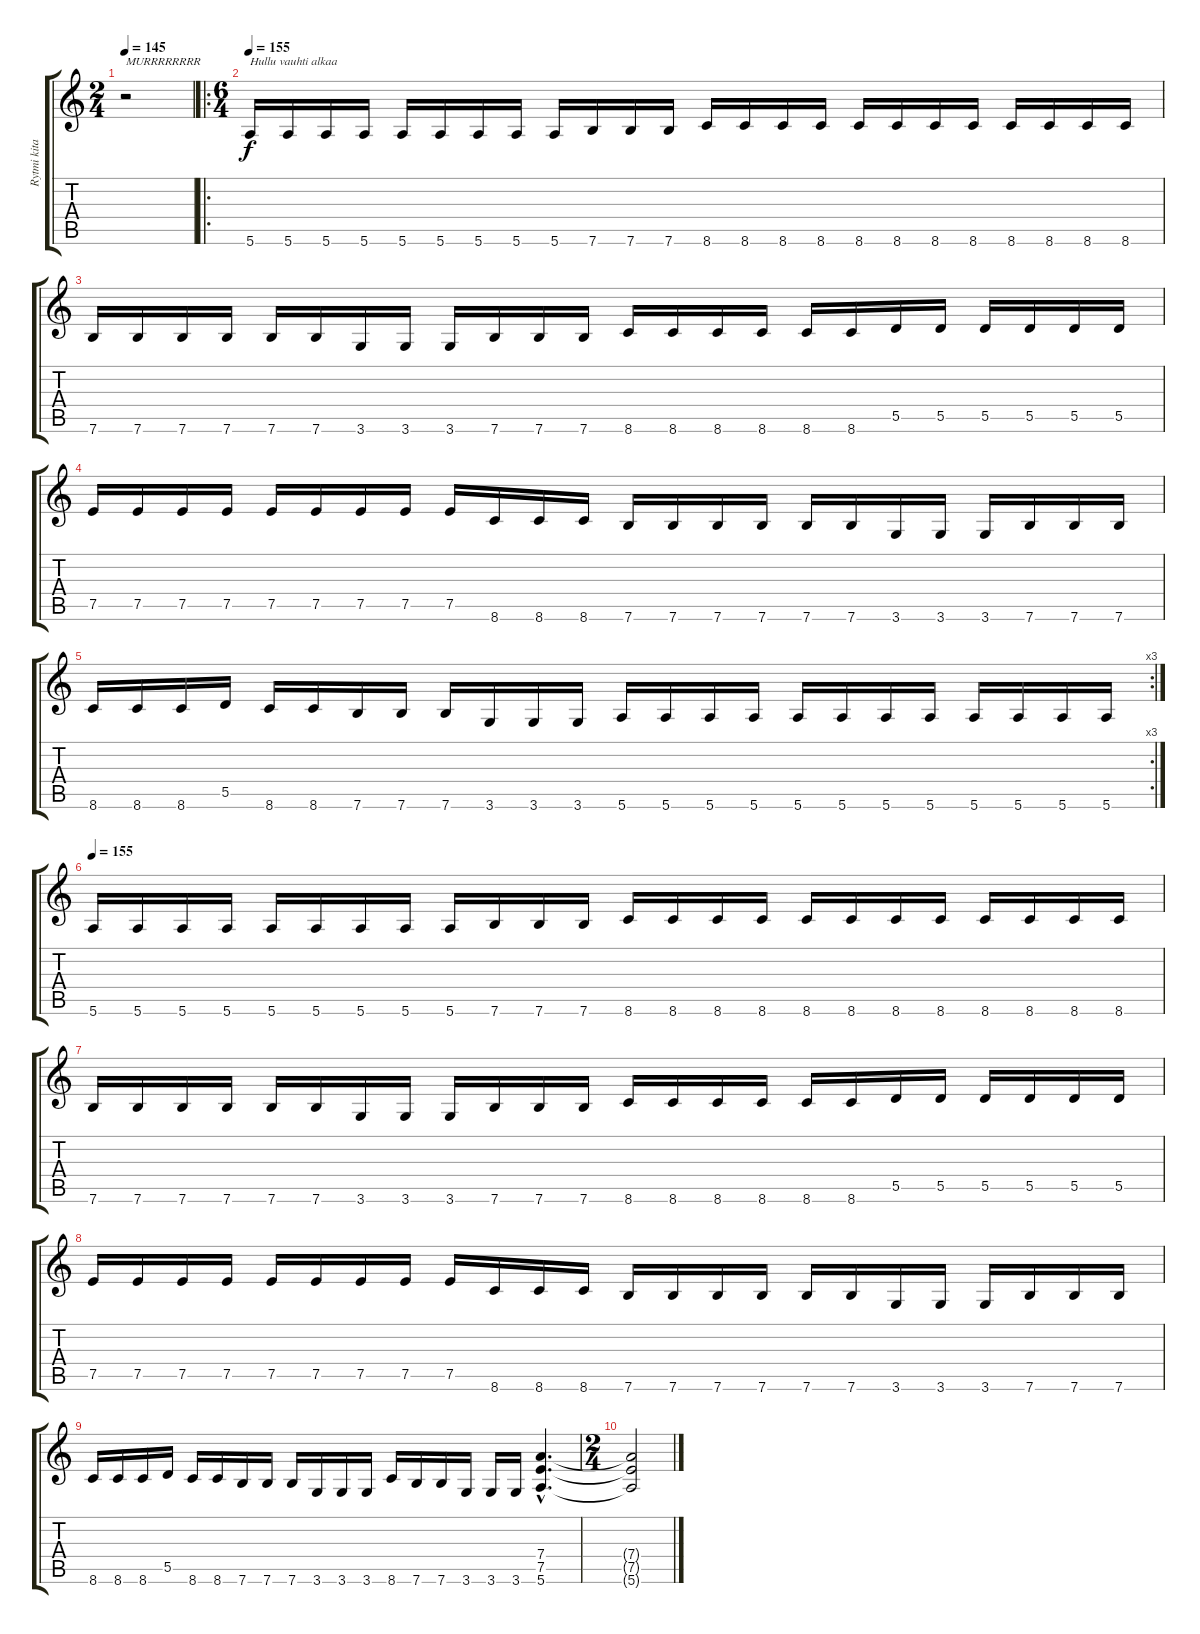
\track ("Rytmi kitara" "Rytmi kita") {instrument distortionguitar}
\staff {score tabs}
\tuning (E4 B3 G3 D3 A2 E2) {hide}
\ts (2 4)
\tempo 145
\clef g2
\ks c
r.2{txt "MURRRRRRRR" dy f} |
\ro
\ts (6 4)
\tempo 155
5.6.16{txt "Hullu vauhti alkaa"} 5.6.16 5.6.16 5.6.16 5.6.16 5.6.16 5.6.16 5.6.16 5.6.16 7.6.16 7.6.16 7.6.16 8.6.16 8.6.16 8.6.16 8.6.16 8.6.16 8.6.16 8.6.16 8.6.16 8.6.16 8.6.16 8.6.16 8.6.16 |
7.6.16 7.6.16 7.6.16 7.6.16 7.6.16 7.6.16 3.6.16 3.6.16 3.6.16 7.6.16 7.6.16 7.6.16 8.6.16 8.6.16 8.6.16 8.6.16 8.6.16 8.6.16 5.5.16 5.5.16 5.5.16 5.5.16 5.5.16 5.5.16 |
7.5.16 7.5.16 7.5.16 7.5.16 7.5.16 7.5.16 7.5.16 7.5.16 7.5.16 8.6.16 8.6.16 8.6.16 7.6.16 7.6.16 7.6.16 7.6.16 7.6.16 7.6.16 3.6.16 3.6.16 3.6.16 7.6.16 7.6.16 7.6.16 |
\rc 3
8.6.16 8.6.16 8.6.16 5.5.16 8.6.16 8.6.16 7.6.16 7.6.16 7.6.16 3.6.16 3.6.16 3.6.16 5.6.16 5.6.16 5.6.16 5.6.16 5.6.16 5.6.16 5.6.16 5.6.16 5.6.16 5.6.16 5.6.16 5.6.16 |
\tempo 155
5.6.16 5.6.16 5.6.16 5.6.16 5.6.16 5.6.16 5.6.16 5.6.16 5.6.16 7.6.16 7.6.16 7.6.16 8.6.16 8.6.16 8.6.16 8.6.16 8.6.16 8.6.16 8.6.16 8.6.16 8.6.16 8.6.16 8.6.16 8.6.16 |
7.6.16 7.6.16 7.6.16 7.6.16 7.6.16 7.6.16 3.6.16 3.6.16 3.6.16 7.6.16 7.6.16 7.6.16 8.6.16 8.6.16 8.6.16 8.6.16 8.6.16 8.6.16 5.5.16 5.5.16 5.5.16 5.5.16 5.5.16 5.5.16 |
7.5.16 7.5.16 7.5.16 7.5.16 7.5.16 7.5.16 7.5.16 7.5.16 7.5.16 8.6.16 8.6.16 8.6.16 7.6.16 7.6.16 7.6.16 7.6.16 7.6.16 7.6.16 3.6.16 3.6.16 3.6.16 7.6.16 7.6.16 7.6.16 |
8.6.16 8.6.16 8.6.16 5.5.16 8.6.16 8.6.16 7.6.16 7.6.16 7.6.16 3.6.16 3.6.16 3.6.16 8.6.16 7.6.16 7.6.16 3.6.16 3.6.16 3.6.16 (7.4{hac} 7.5{hac} 5.6{hac}).4{d} |
\ts (2 4)
(7.4{t} 7.5{t} 5.6{t}).2
